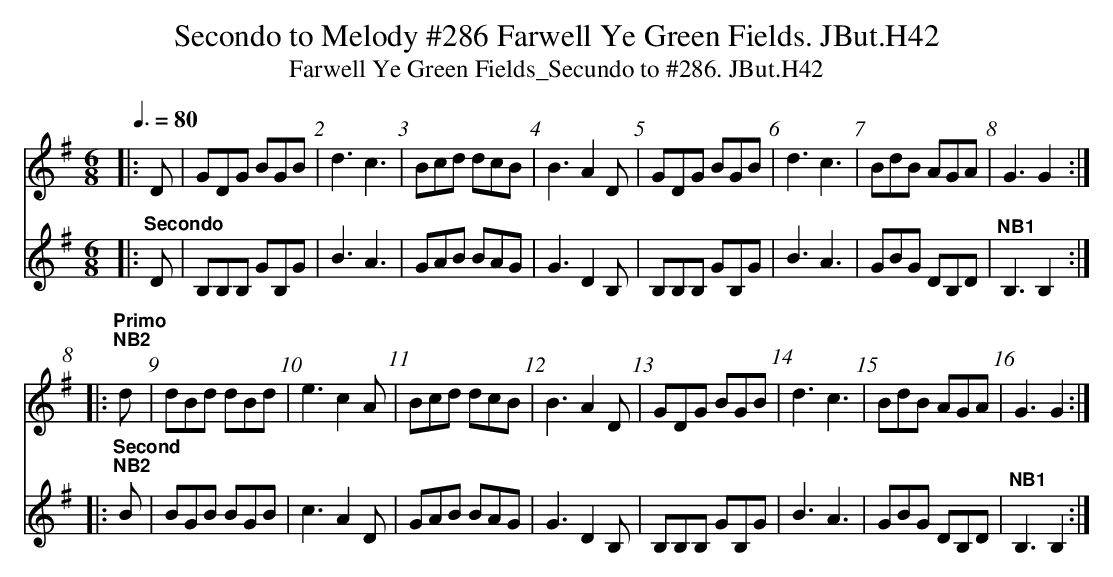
X:1
T:Secondo to Melody #286 Farwell Ye Green Fields. JBut.H42
T:Farwell Ye Green Fields_Secundo to #286. JBut.H42
M:6/8
L:1/8
Q:3/8=80
K:G
%%score 1 2
V:1
|: D | GDG BGB | d3 c3 | Bcd dcB | B3 A2 D | GDG BGB | d3 c3 | BdB AGA | G3 G2 :|
|:"^Primo" "^NB2"d | dBd dBd | e3 c2 A | Bcd dcB | B3 A2 D | GDG BGB | d3 c3 | BdB AGA | G3 G2 :|
V:2
|:"^Secondo" D | B,B,B, GB,G | B3 A3 | GAB BAG | G3 D2 B, | B,B,B, GB,G | B3 A3 | GBG DB,D | "^NB1"B,3 B,2 :|
|:"^Second" "^NB2"B | BGB BGB | c3 A2 D | GAB BAG | G3 D2 B, | B,B,B, GB,G | B3 A3 | GBG DB,D | "^NB1"B,3 B,2 :|
